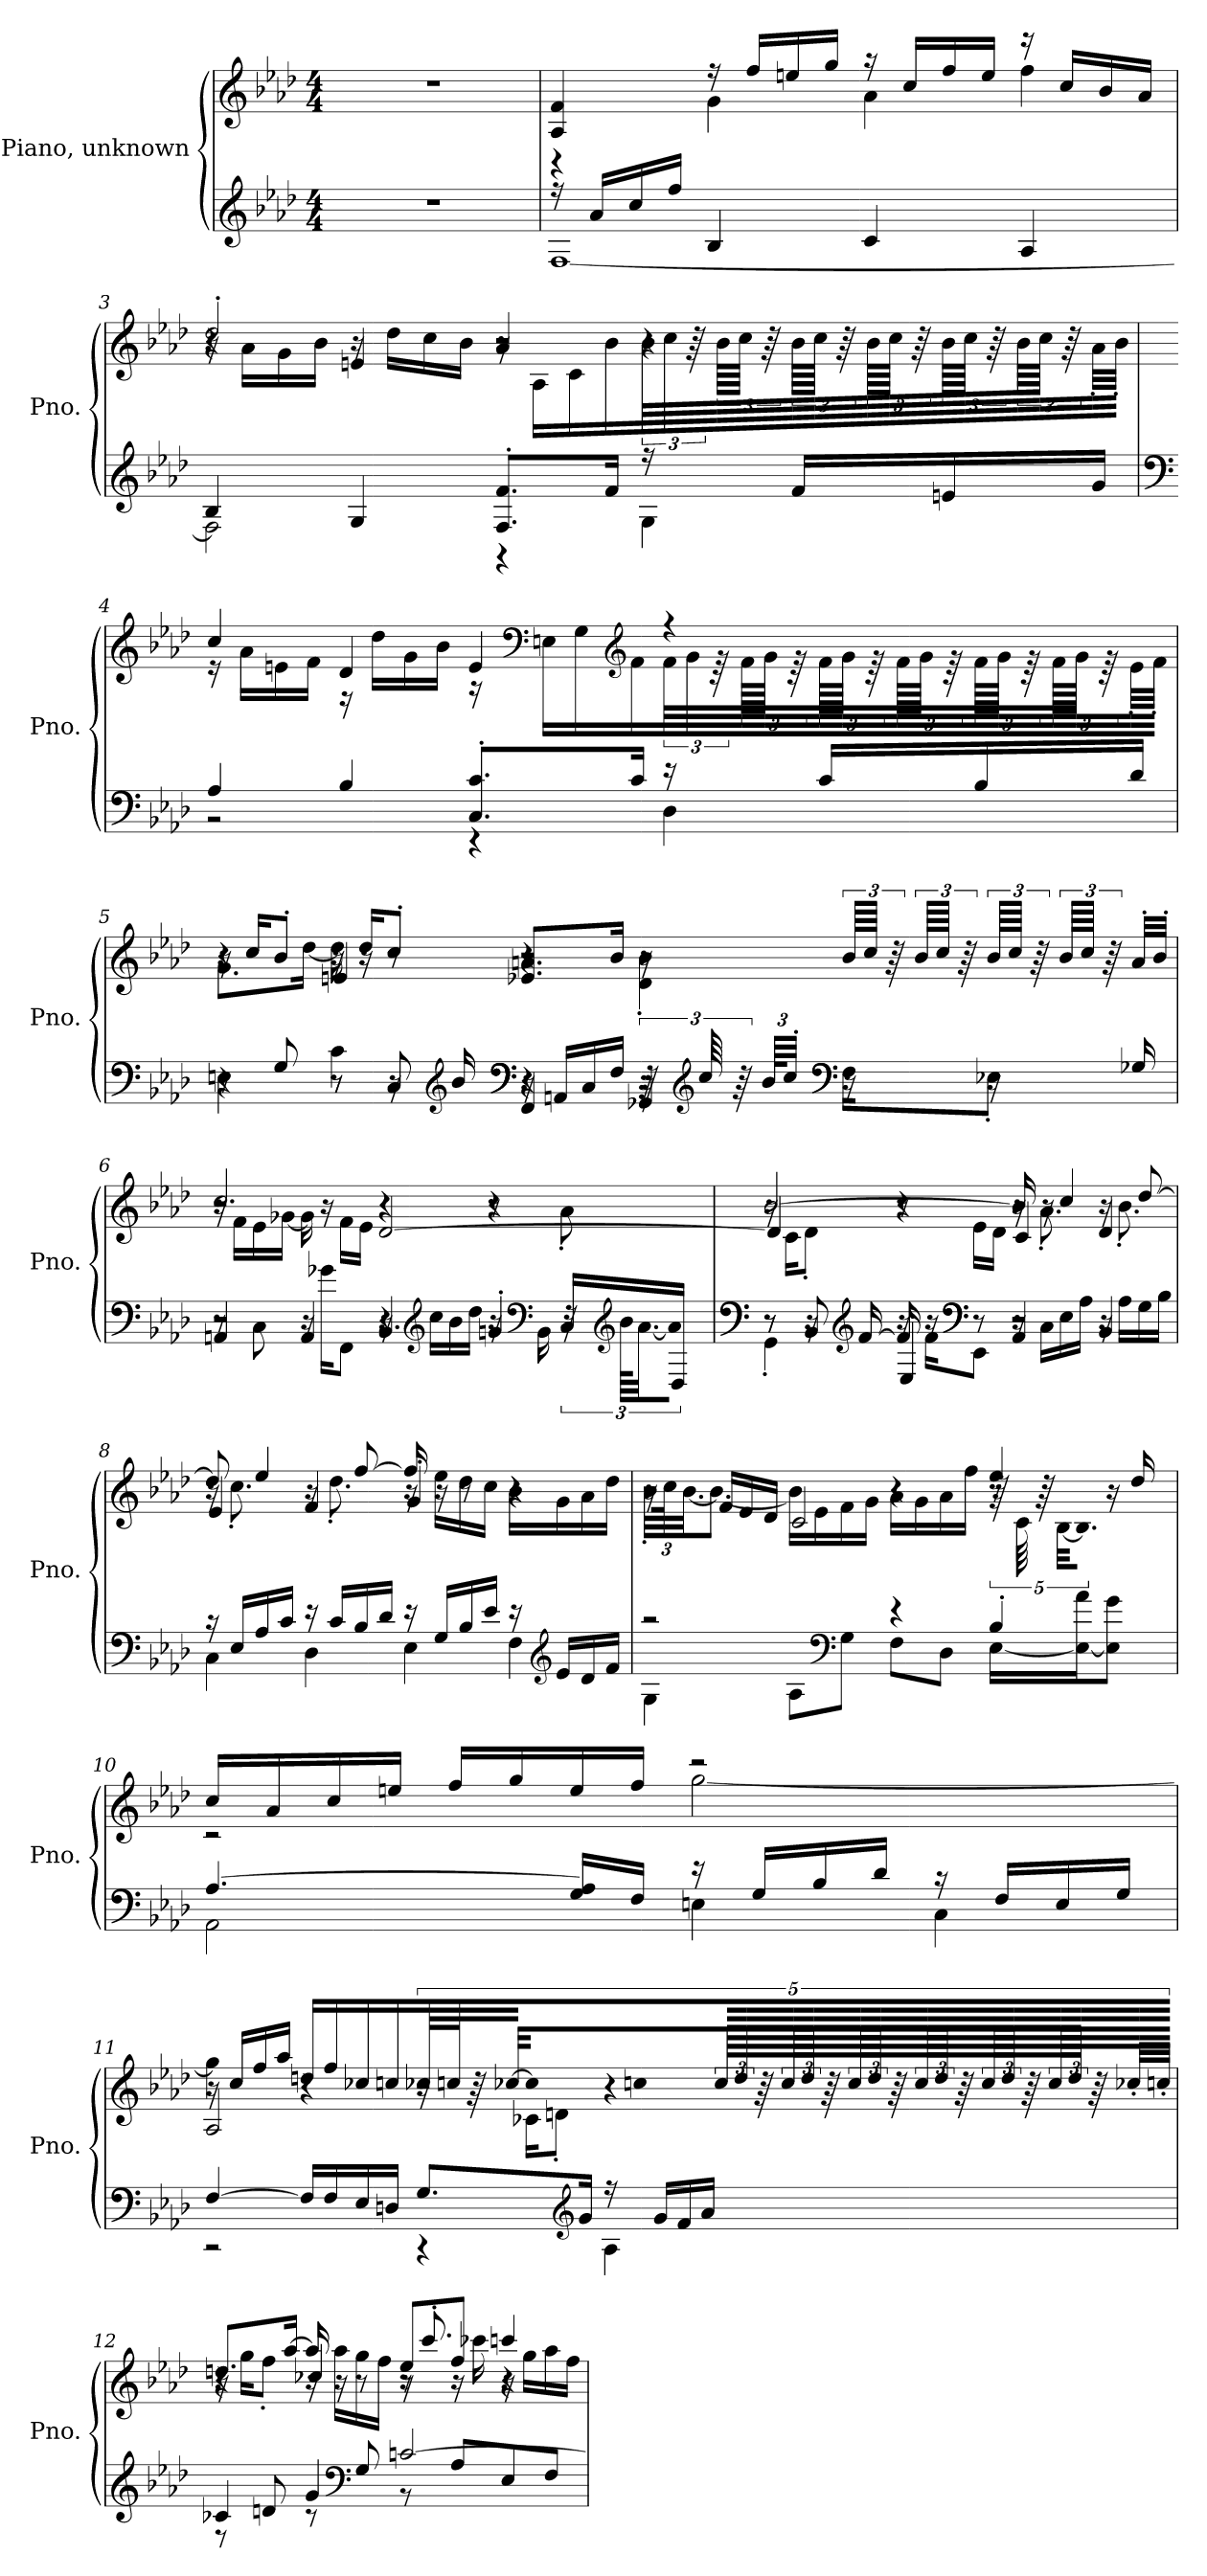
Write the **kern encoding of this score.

**kern	**kern
*part1	*part1
*staff2	*staff1
*I"Piano, unknown	*
*I'Pno.	*
*clefG2	*clefG2
*k[b-e-a-d-]	*k[b-e-a-d-]
*M4/4	*M4/4
*MM120	*MM120
=1	=1
1r	1r
=2	=2
*^	*^
16r	[1F	4A-/ 4f/	4r
16a-/LL	.	.	.
16cc/	.	.	.
16ff/JJ	.	.	.
4B-/	.	16r	4g\
.	.	16ff/LL	.
.	.	16een/	.
.	.	16gg/JJ	.
4c/	.	16r	4a-\
.	.	16cc/LL	.
.	.	16ff/	.
.	.	16ee/JJ	.
4A-/	.	16r	4ff\
.	.	16cc/LL	.
.	.	16b-/	.
.	.	16a-/JJ	.
!!LO:LB:g=z
=3	=3	=3	=3
*	*	*	*^
4B-/	2F\]	2dd-'/	16r	4r
.	.	.	16a-\LL	.
.	.	.	16g\	.
.	.	.	16b-\JJ	.
4G/	.	.	16r	4en/
.	.	.	16dd-\LL	.
.	.	.	16cc\	.
.	.	.	16b-\JJ	.
8.F/' 8.f/'L	4r	4a-/	16r	2r
.	.	.	16A-\LL	.
.	.	.	16c\	.
16f/Jk	.	.	16b-\	.
16r	4G\	4r	96b-\LL	.
.	.	.	96cc\JJJJ	.
.	.	.	96r	.
.	.	.	96b-\LLLL	.
.	.	.	96cc\JJJJ	.
.	.	.	96r	.
16f/LL	.	.	96b-\LLLL	.
.	.	.	96cc\JJJJ	.
.	.	.	96r	.
.	.	.	96b-\LLLL	.
.	.	.	96cc\JJJJ	.
.	.	.	96r	.
16en/	.	.	96b-\LLLL	.
.	.	.	96cc\JJJJ	.
.	.	.	96r	.
.	.	.	96b-\LLLL	.
.	.	.	96cc\JJJJ	.
.	.	.	96r	.
16g/JJ	.	.	32a-'\LLL	.
.	.	.	32b-'\JJJ	.
*	*	*v	*v	*v
!!LO:LB:g=z
=4	=4	=4
*clefF4	*	*
*	*	*^
4A-/	2r	4cc/	16r
.	.	.	16a-\LL
.	.	.	16en\
.	.	.	16f\JJ
4B-/	.	4d-/	16r
.	.	.	16dd-\LL
.	.	.	16g\
.	.	.	16b-\JJ
8.C/' 8.c/'L	4r	4e/	16r
*	*	*clefF4	*
.	.	.	16En\LL
.	.	.	16G\
*	*	*clefG2	*
16c/Jk	.	.	16f\
16r	4D-\	4r	96f\LL
.	.	.	96g\JJJJ
.	.	.	96r
.	.	.	96f\LLLL
.	.	.	96g\JJJJ
.	.	.	96r
16c/LL	.	.	96f\LLLL
.	.	.	96g\JJJJ
.	.	.	96r
.	.	.	96f\LLLL
.	.	.	96g\JJJJ
.	.	.	96r
16B-/	.	.	96f\LLLL
.	.	.	96g\JJJJ
.	.	.	96r
.	.	.	96f\LLLL
.	.	.	96g\JJJJ
.	.	.	96r
16d-/JJ	.	.	32e'\LLL
.	.	.	32f'\JJJ
!!LO:LB:g=z
=5	=5	=5	=5
*	*^	*	*^
8r	4En\	4r	16r	8.g\L	4r
.	.	.	16cc/KL	.	.
8G/	.	.	8b-'/J	.	.
.	.	.	.	[16dd-\Jk	.
8r	4c\	8r	16r	16dd-\]	4en/
.	.	.	16dd-/KL	16r	.
16r	.	8C/	8cc'/J	8r	.
*clefG2	*	*	*	*	*
16b-/	.	.	.	.	.
*clefF4	*	*	*	*	*
16r	4r	4FF/	8.e-X/ 8.an/L	4r	2r
16AAn/LL	.	.	.	.	.
16C/	.	.	.	.	.
16F/JJ	.	.	16b-/Jk	.	.
96r	16r	4GG-X/	16r	4d-\' 4b-\'	.
*clefG2	*	*	*	*	*
96cc/	.	.	.	.	.
96r	.	.	.	.	.
96b-/KLLL	.	.	.	.	.
48cc'/JJJ	.	.	.	.	.
*clefF4	*	*	*	*	*
16r	16F\KL	.	96b-/LLLL	.	.
.	.	.	96cc/JJJJ	.	.
.	.	.	96r	.	.
.	.	.	96b-/LLLL	.	.
.	.	.	96cc/JJJJ	.	.
.	.	.	96r	.	.
16r	8E-X'\J	.	96b-/LLLL	.	.
.	.	.	96cc/JJJJ	.	.
.	.	.	96r	.	.
.	.	.	96b-/LLLL	.	.
.	.	.	96cc/JJJJ	.	.
.	.	.	96r	.	.
16G-X/	.	.	32a'/LLL	.	.
.	.	.	32b-'/JJJ	.	.
!!LO:LB:g=z	!!	!!
=6	=6	=6	=6	=6	=6
2r	8r	4AAn/	2.cc/	16r	2r
.	.	.	.	16f\LL	.
.	8C\	.	.	16e-\	.
.	.	.	.	[16g-X\JJ	.
.	16r	4AA/	.	16g-\]	.
.	16g-X\KL	.	.	16r	.
.	8FF\J	.	.	16f\LL	.
.	.	.	.	16e-\JJ	.
4r	16r	4.BB-/	.	4r	[2d-/
*clefG2	*	*	*	*	*
.	16cc\LL	.	.	.	.
.	16b-\	.	.	.	.
.	16dd-\JJ	.	.	.	.
4gn'/	16r	.	4r	8r	.
*clefF4	*	*	*	*	*
.	16BB-\	.	.	.	.
.	48r	16C/LL	.	8a-'\	.
*clefG2	*	*	*	*	*
.	96b-\KLLL	.	.	.	.
.	[48.a-\J	.	.	.	.
.	16a-\JJ]	16D-/JJ	.	.	.
!!LO:LB:g=z	!!	!!
=7	=7	=7	=7	=7	=7
*clefF4	*	*	*	*	*
8r	4GG'\	8r	[2b-/	16r	4d-/]
.	.	.	.	16c\KL	.
16r	.	8BB-/	.	8d-'\J	.
*clefG2	*	*	*	*	*
[16f/	.	.	.	.	.
16f/]	16r	4E-'/	.	8r	4r
16r	16f\KL	.	.	.	.
*clefF4	*	*	*	*	*
8r	8EE-\J	.	.	16e-\LL	.
.	.	.	.	16d-\JJ	.
2r	16r	4AA-/	16b-/]	16r	4c/
.	16C\LL	.	16r	8.a-'\	.
.	16E-\	.	4cc/	.	.
.	16A-\JJ	.	.	.	.
.	16r	4BB-/	.	16r	4d-/
.	16A-\LL	.	.	8.b-'\	.
.	16G\	.	[8dd-/	.	.
.	16B-\JJ	.	.	.	.
*	*v	*v	*	*	*
=8	=8	=8	=8	=8
16r	4C\	8dd-/]	16r	4e-/
16E-/LL	.	.	8.cc'\	.
16A-/	.	4ee-/	.	.
16c/JJ	.	.	.	.
16r	4D-\	.	16r	4f/
16c/LL	.	.	8.dd-'\	.
16B-/	.	[8ff/	.	.
16d-/JJ	.	.	.	.
16r	4E-\	16ff/]	16r	4g'/
16G/LL	.	16r	16ee-\LL	.
16B-/	.	8r	16dd-\	.
16e-/JJ	.	.	16cc\JJ	.
16r	4F\	4r	16b-\LL	4r
*clefG2	*	*	*	*
16e-/LL	.	.	16g\	.
16d-/	.	.	16a-\	.
16f/JJ	.	.	16dd-\JJ	.
!!LO:PB:g=z	!!	!!
=9	=9	=9	=9	=9
*	*	*	*Xbrackettup	*
2r	4G\	2r	48b-'\LLL	16r
.	.	.	96cc\K	.
.	.	.	[48.b-\JJ	.
.	.	.	8.b-\J_	16f/LL
.	.	.	.	16e-/
.	.	.	.	16d-/JJ
.	8A-\L	.	16b-\LL]	2c/
.	.	.	16e-\	.
*clefF4	*	*	*	*
.	8G\J	.	16f\	.
.	.	.	16g\JJ	.
4r	8F\L	4r	16a-\LL	.
.	.	.	16g\	.
.	8D-\J	.	16a-\	.
.	.	.	16ff\JJ	.
*	*	*	*brackettup	*
4B-'/	[16E-\LL	4ee-/	80r	8r
.	.	.	80c\	.
.	.	.	80r	.
.	.	.	[40B-\KKL	.
.	16E-\_ 16a-\J	.	8.B-\J]	.
.	8E-\] 8g\J	.	.	16r
.	.	.	.	16dd-/
*	*	*	*v	*v
=10	=10	=10	=10
[4.A-/	2AA-\	16cc/LL	2r
.	.	16a-/	.
.	.	16cc/	.
.	.	16een/JJ	.
.	.	16ff/LL	.
.	.	16gg/	.
16G/ 16A-/]LL	.	16ee/	.
16F/JJ	.	16ff/JJ	.
16r	4En\	2r	[2gg\
16G/LL	.	.	.
16B-/	.	.	.
16d-/JJ	.	.	.
16r	4C\	.	.
16F/LL	.	.	.
16E/	.	.	.
16G/JJ	.	.	.
!!LO:LB:g=z
=11	=11	=11	=11
*	*	*	*^
[4F/	2r	16r	4gg\]	2A-/
.	.	16cc/LL	.	.
.	.	16ff/	.	.
.	.	16aa-/JJ	.	.
16F/LL]	.	16ddn/LL	4r	.
16F/	.	16ff/	.	.
16E-/	.	16cc-X/	.	.
16Dn/JJ	.	16ccn/	.	.
8.G/L	4r	80cc-X/LL	16r	2r
.	.	80ccn/JJJJ	.	.
.	.	80r	.	.
.	.	[40cc-X/KKL	.	.
.	.	8cc-/]	16c-X\KL	.
.	.	.	8dn'\J	.
*clefG2	*	*	*	*
16g/Jk	.	16ccn/L	.	.
16r	4A-\	96cc/LL	4r	.
.	.	96dd/JJJJ	.	.
.	.	96r	.	.
.	.	96cc/LLLL	.	.
.	.	96dd/JJJJ	.	.
.	.	96r	.	.
16g/LL	.	96cc/LLLL	.	.
.	.	96dd/JJJJ	.	.
.	.	96r	.	.
.	.	96cc/LLLL	.	.
.	.	96dd/JJJJ	.	.
.	.	96r	.	.
16f/	.	96cc/LLLL	.	.
.	.	96dd/JJJJ	.	.
.	.	96r	.	.
.	.	96cc/LLLL	.	.
.	.	96dd/JJJJ	.	.
.	.	96r	.	.
16a-/JJ	.	32cc-X'/LLL	.	.
.	.	32ccn'/JJJ	.	.
!!LO:LB:g=z	!!	!!
=12	=12	=12	=12	=12
4c-X/	8r	8.ddn/L	16r	4r
.	.	.	16gg\KL	.
.	8dn/	.	8ff'\J	.
.	.	[16aa-/Jk	.	.
4g/	8r	16aa-/]	16r	4cc-X/
.	.	16r	16aa-\LL	.
*clefF4	*	*	*	*
.	8G/	8r	16gg\	.
.	.	.	16ff\JJ	.
[2cn/	8r	16r	8r	8ee-/L
.	.	8.ccc'/	.	.
.	8A-/L	.	16r	8ff/J
.	.	.	16ccc-X\	.
.	8E-/	4cccn/	16r	4r
.	.	.	16gg\LL	.
.	8F/J	.	16aa-\	.
.	.	.	16ff\JJ	.
*v	*v	*	*	*
*	*v	*v	*v
=	=
*-	*-
